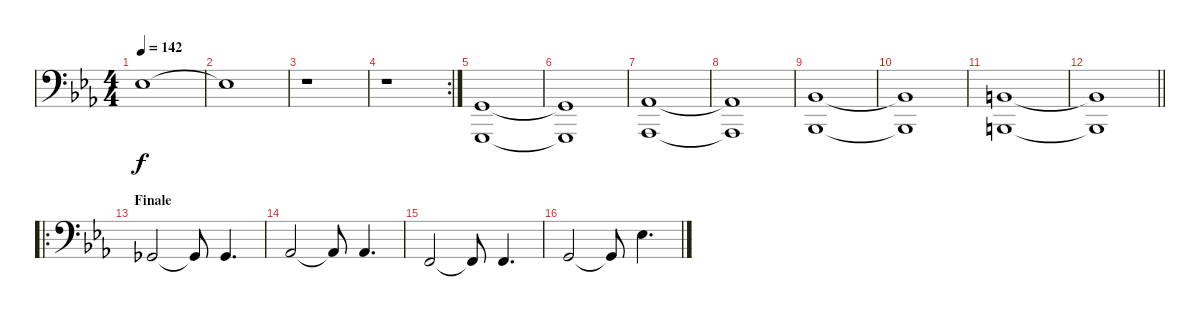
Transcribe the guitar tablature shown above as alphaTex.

\track "" {instrument acousticgrandpiano}
\staff {score}
\tuning (G2 D2 A1 E1) {hide}
\ts (4 4)
\tempo 142
\clef f4
\ks eb
8.1.1{dy f} |
8.1{t}.1 |
r.1 |
\rc 2
r.1 |
(5.2 3.4).1 |
(5.2{t} 3.4{t}).1 |
(6.2 4.4).1 |
(6.2{t} 4.4{t}).1 |
(3.1 1.3).1 |
(3.1{t} 1.3{t}).1 |
(4.1 2.3).1 |
\barLineRight lightlight
(4.1{t} 2.3{t}).1 |
\ro
\section ("" "Finale")
4.2.2 4.2{t}.8 4.2.4{d} |
6.2.2 6.2{t}.8 6.2.4{d} |
3.2.2 3.2{t}.8 3.2.4{d} |
5.2.2 5.2{t}.8 8.1.4{d}
